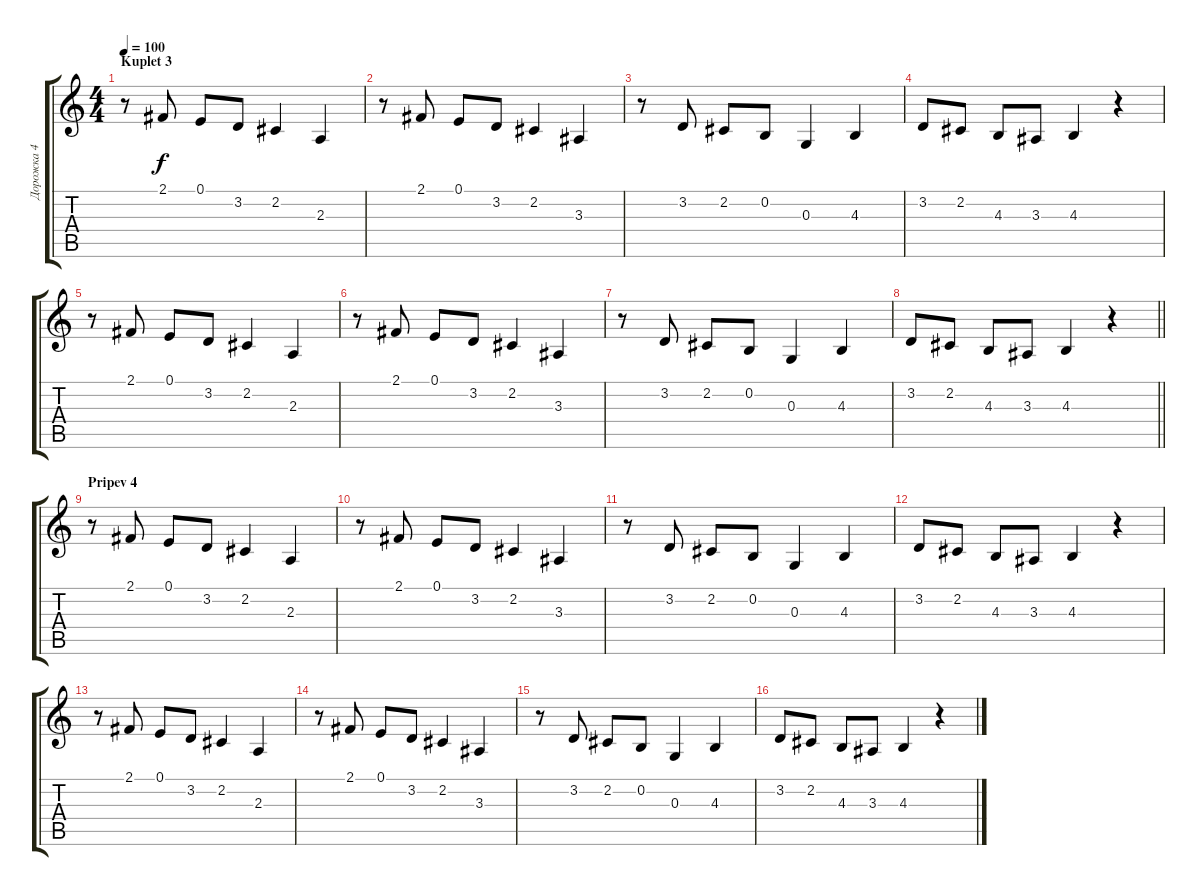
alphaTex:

\track ("Дорожка 4" "Дорожка 4") {instrument viola}
\staff {score tabs}
\tuning (E4 B3 G3 D3 A2 E2) {hide}
\ts (4 4)
\section ("" "Kuplet 3")
\tempo 100
\clef g2
\ks c
r.8{dy f} 2.1.8 0.1.8 3.2.8 2.2.4 2.3.4 |
r.8 2.1.8 0.1.8 3.2.8 2.2.4 3.3.4 |
r.8 3.2.8 2.2.8 0.2.8 0.3.4 4.3.4 |
3.2.8 2.2.8 4.3.8 3.3.8 4.3.4 r.4 |
r.8 2.1.8 0.1.8 3.2.8 2.2.4 2.3.4 |
r.8 2.1.8 0.1.8 3.2.8 2.2.4 3.3.4 |
r.8 3.2.8 2.2.8 0.2.8 0.3.4 4.3.4 |
\barLineRight lightlight
3.2.8 2.2.8 4.3.8 3.3.8 4.3.4 r.4 |
\section ("" "Pripev 4")
r.8 2.1.8 0.1.8 3.2.8 2.2.4 2.3.4 |
r.8 2.1.8 0.1.8 3.2.8 2.2.4 3.3.4 |
r.8 3.2.8 2.2.8 0.2.8 0.3.4 4.3.4 |
3.2.8 2.2.8 4.3.8 3.3.8 4.3.4 r.4 |
r.8 2.1.8 0.1.8 3.2.8 2.2.4 2.3.4 |
r.8 2.1.8 0.1.8 3.2.8 2.2.4 3.3.4 |
r.8 3.2.8 2.2.8 0.2.8 0.3.4 4.3.4 |
3.2.8 2.2.8 4.3.8 3.3.8 4.3.4 r.4
